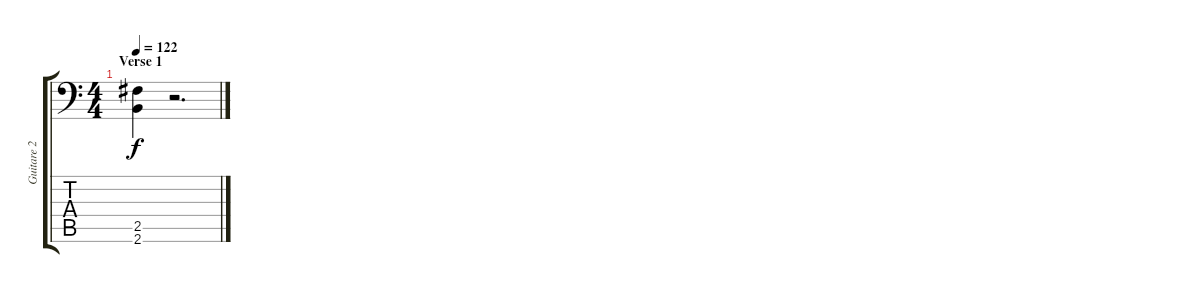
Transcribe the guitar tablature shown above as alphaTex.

\track ("Guitare 2" "Guitare 2") {instrument distortionguitar}
\staff {score tabs}
\tuning (B3 Gb3 D3 A2 E2 A1) {hide}
\ts (4 4)
\section ("" "Verse 1")
\tempo 122
\clef f4
\ks c
(2.5 2.6).4{dy f} r.2{d}
